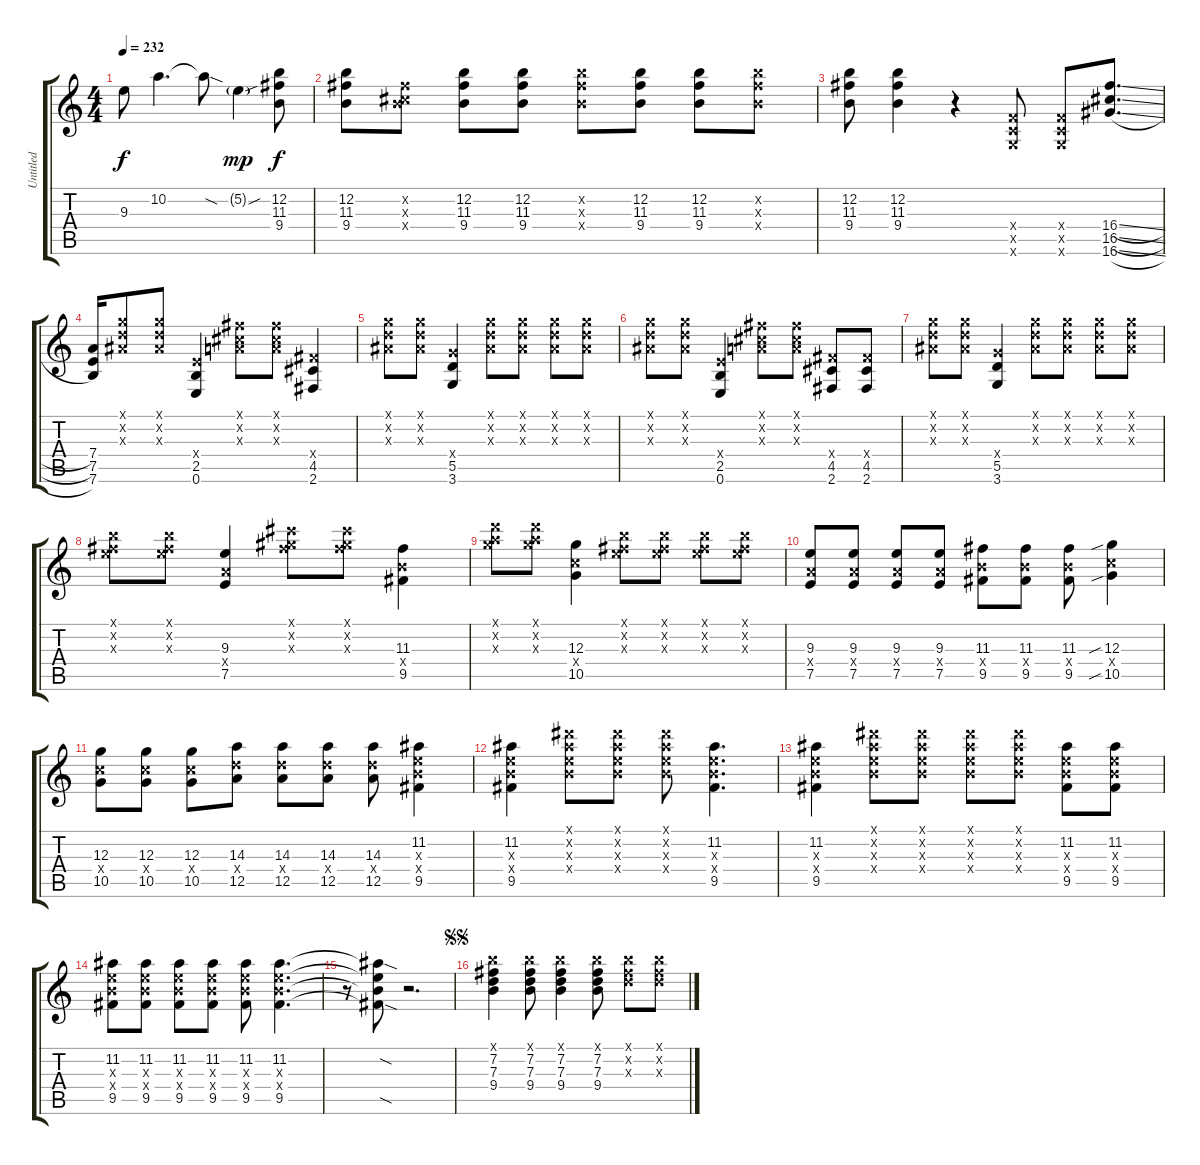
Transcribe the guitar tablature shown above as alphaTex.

\track ("Untitled" "Untitled") {instrument electricbasspick}
\staff {score tabs}
\tuning (E4 B3 G3 D3 A2 E2) {hide}
\ts (4 4)
\tempo 232
\clef g2
\ks c
9.3.8{dy f} 10.2.4{d} 10.2{sod t}.8 5.2{sou g}.4{dy mp} (12.2 11.3 9.4).8{dy f} |
(12.2 11.3 9.4).8 (2.2{x} 11.3{x} 9.4{x}).8 (12.2 11.3 9.4).8 (12.2 11.3 9.4).8 (12.2{x} 11.3{x} 9.4{x}).8 (12.2 11.3 9.4).8 (12.2 11.3 9.4).8 (12.2{x} 11.3{x} 9.4{x}).8 |
(12.2 11.3 9.4).8 (12.2 11.3 9.4).4 r.4 (3.4{x} 3.5{x} 3.6{x}).8 (3.4{x} 3.5{x} 3.6{x}).8 (16.4{sl} 16.5{sl} 16.6{sl}).8{d} |
(7.4 7.5 7.6).16 (3.1{x} 3.2{x} 3.3{x}).8 (3.1{x} 3.2{x} 3.3{x}).8 (2.4{x} 2.5 0.6).4 (2.1{x} 2.2{x} 2.3{x}).8 (2.1{x} 2.2{x} 2.3{x}).8 (4.4{x} 4.5 2.6).4 |
(3.1{x} 3.2{x} 3.3{x}).8 (3.1{x} 3.2{x} 3.3{x}).8 (5.4{x} 5.5 3.6).4 (3.1{x} 3.2{x} 3.3{x}).8 (3.1{x} 3.2{x} 3.3{x}).8 (3.1{x} 3.2{x} 3.3{x}).8 (3.1{x} 3.2{x} 3.3{x}).8 |
(3.1{x} 3.2{x} 3.3{x}).8 (3.1{x} 3.2{x} 3.3{x}).8 (2.4{x} 2.5 0.6).4 (2.1{x} 2.2{x} 2.3{x}).8 (2.1{x} 2.2{x} 2.3{x}).8 (4.4{x} 4.5 2.6).8 (4.4{x} 4.5 2.6).8 |
(3.1{x} 3.2{x} 3.3{x}).8 (3.1{x} 3.2{x} 3.3{x}).8 (5.4{x} 5.5 3.6).4 (3.1{x} 3.2{x} 3.3{x}).8 (3.1{x} 3.2{x} 3.3{x}).8 (3.1{x} 3.2{x} 3.3{x}).8 (3.1{x} 3.2{x} 3.3{x}).8 |
(7.1{x} 7.2{x} 9.3{x}).8 (7.1{x} 7.2{x} 9.3{x}).8 (9.3 7.4{x} 7.5).4 (9.1{x} 9.2{x} 11.3{x}).8 (9.1{x} 9.2{x} 11.3{x}).8 (11.3 9.4{x} 9.5).4 |
(10.1{x} 10.2{x} 12.3{x}).8 (10.1{x} 10.2{x} 12.3{x}).8 (12.3 10.4{x} 10.5).4 (7.1{x} 7.2{x} 9.3{x}).8 (7.1{x} 7.2{x} 9.3{x}).8 (7.1{x} 7.2{x} 9.3{x}).8 (7.1{x} 7.2{x} 9.3{x}).8 |
(9.3 7.4{x} 7.5).8 (9.3 7.4{x} 7.5).8 (9.3 7.4{x} 7.5).8 (9.3 7.4{x} 7.5).8 (11.3 9.4{x} 9.5).8 (11.3 9.4{x} 9.5).8 (11.3 9.4{x} 9.5).8 (12.3{sib} 10.4{x} 10.5{sib}).4 |
(12.3 10.4{x} 10.5).8 (12.3 10.4{x} 10.5).8 (12.3 10.4{x} 10.5).8 (14.3 12.4{x} 12.5).8 (14.3 12.4{x} 12.5).8 (14.3 12.4{x} 12.5).8 (14.3 12.4{x} 12.5).8 (11.2 9.3{x} 9.4{x} 9.5).4 |
(11.2 9.3{x} 9.4{x} 9.5).4 (11.1{x} 11.2{x} 9.3{x} 9.4{x}).8 (11.1{x} 11.2{x} 9.3{x} 9.4{x}).8 (11.1{x} 11.2{x} 9.3{x} 9.4{x}).8 (11.2 9.3{x} 9.4{x} 9.5).4{d} |
(11.2 9.3{x} 9.4{x} 9.5).4 (11.1{x} 11.2{x} 9.3{x} 9.4{x}).8 (11.1{x} 11.2{x} 9.3{x} 9.4{x}).8 (11.1{x} 11.2{x} 9.3{x} 9.4{x}).8 (11.1{x} 11.2{x} 9.3{x} 9.4{x}).8 (11.2 9.3{x} 9.4{x} 9.5).8 (11.2 9.3{x} 9.4{x} 9.5).8 |
(11.2 9.3{x} 9.4{x} 9.5).8 (11.2 9.3{x} 9.4{x} 9.5).8 (11.2 9.3{x} 9.4{x} 9.5).8 (11.2 9.3{x} 9.4{x} 9.5).8 (11.2 9.3{x} 9.4{x} 9.5).8 (11.2 9.3{x} 9.4{x} 9.5).4{d} |
r.8 (11.2{sod t} 9.3{t} 9.4{t} 9.5{sod t}).8 r.2{d} |
\jump segnosegno
(7.1{x} 7.2 7.3 9.4).4 (7.1{x} 7.2 7.3 9.4).8 (7.1{x} 7.2 7.3 9.4).4 (7.1{x} 7.2 7.3 9.4).8 (7.1{x} 7.2{x} 7.3{x}).8 (7.1{x} 7.2{x} 7.3{x}).8
